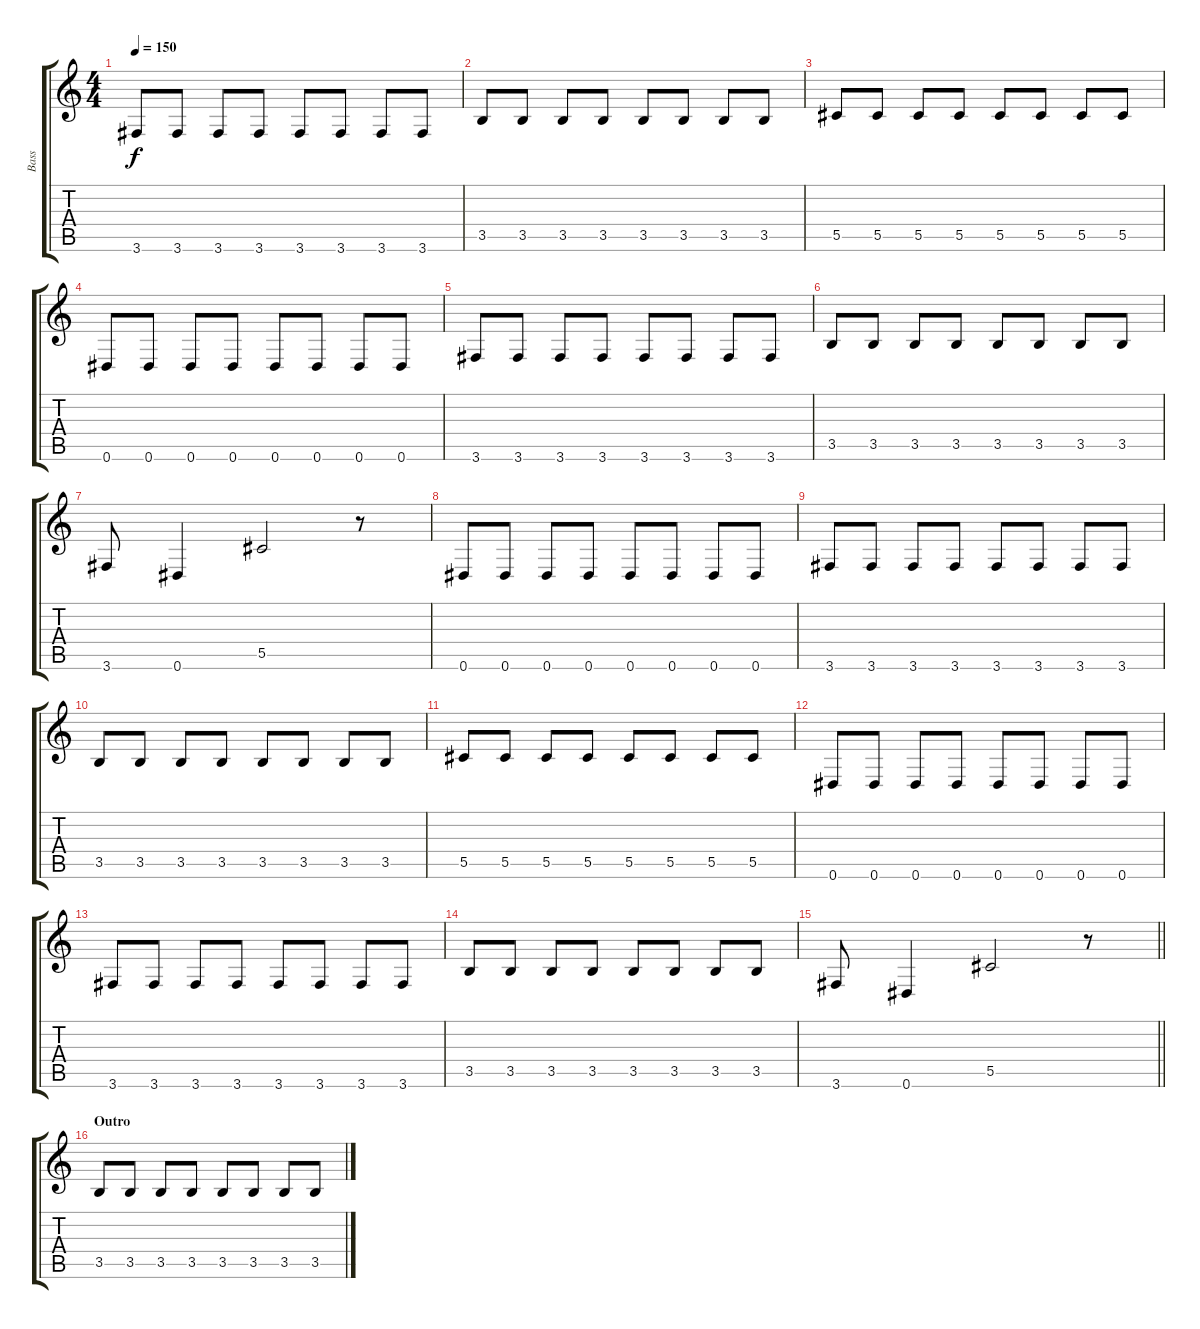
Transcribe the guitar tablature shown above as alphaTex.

\track ("Bass" "Bass") {instrument electricbassfinger}
\staff {score tabs}
\tuning (Eb4 Bb3 Gb3 Db3 Ab2 Eb2) {hide}
\ts (4 4)
\tempo 150
\clef g2
\ks c
3.6.8{dy f} 3.6.8 3.6.8 3.6.8 3.6.8 3.6.8 3.6.8 3.6.8 |
3.5.8 3.5.8 3.5.8 3.5.8 3.5.8 3.5.8 3.5.8 3.5.8 |
5.5.8 5.5.8 5.5.8 5.5.8 5.5.8 5.5.8 5.5.8 5.5.8 |
0.6.8 0.6.8 0.6.8 0.6.8 0.6.8 0.6.8 0.6.8 0.6.8 |
3.6.8 3.6.8 3.6.8 3.6.8 3.6.8 3.6.8 3.6.8 3.6.8 |
3.5.8 3.5.8 3.5.8 3.5.8 3.5.8 3.5.8 3.5.8 3.5.8 |
3.6.8 0.6.4 5.5.2 r.8 |
0.6.8 0.6.8 0.6.8 0.6.8 0.6.8 0.6.8 0.6.8 0.6.8 |
3.6.8 3.6.8 3.6.8 3.6.8 3.6.8 3.6.8 3.6.8 3.6.8 |
3.5.8 3.5.8 3.5.8 3.5.8 3.5.8 3.5.8 3.5.8 3.5.8 |
5.5.8 5.5.8 5.5.8 5.5.8 5.5.8 5.5.8 5.5.8 5.5.8 |
0.6.8 0.6.8 0.6.8 0.6.8 0.6.8 0.6.8 0.6.8 0.6.8 |
3.6.8 3.6.8 3.6.8 3.6.8 3.6.8 3.6.8 3.6.8 3.6.8 |
3.5.8 3.5.8 3.5.8 3.5.8 3.5.8 3.5.8 3.5.8 3.5.8 |
\barLineRight lightlight
3.6.8 0.6.4 5.5.2 r.8 |
\section ("" "Outro")
3.5.8 3.5.8 3.5.8 3.5.8 3.5.8 3.5.8 3.5.8 3.5.8
